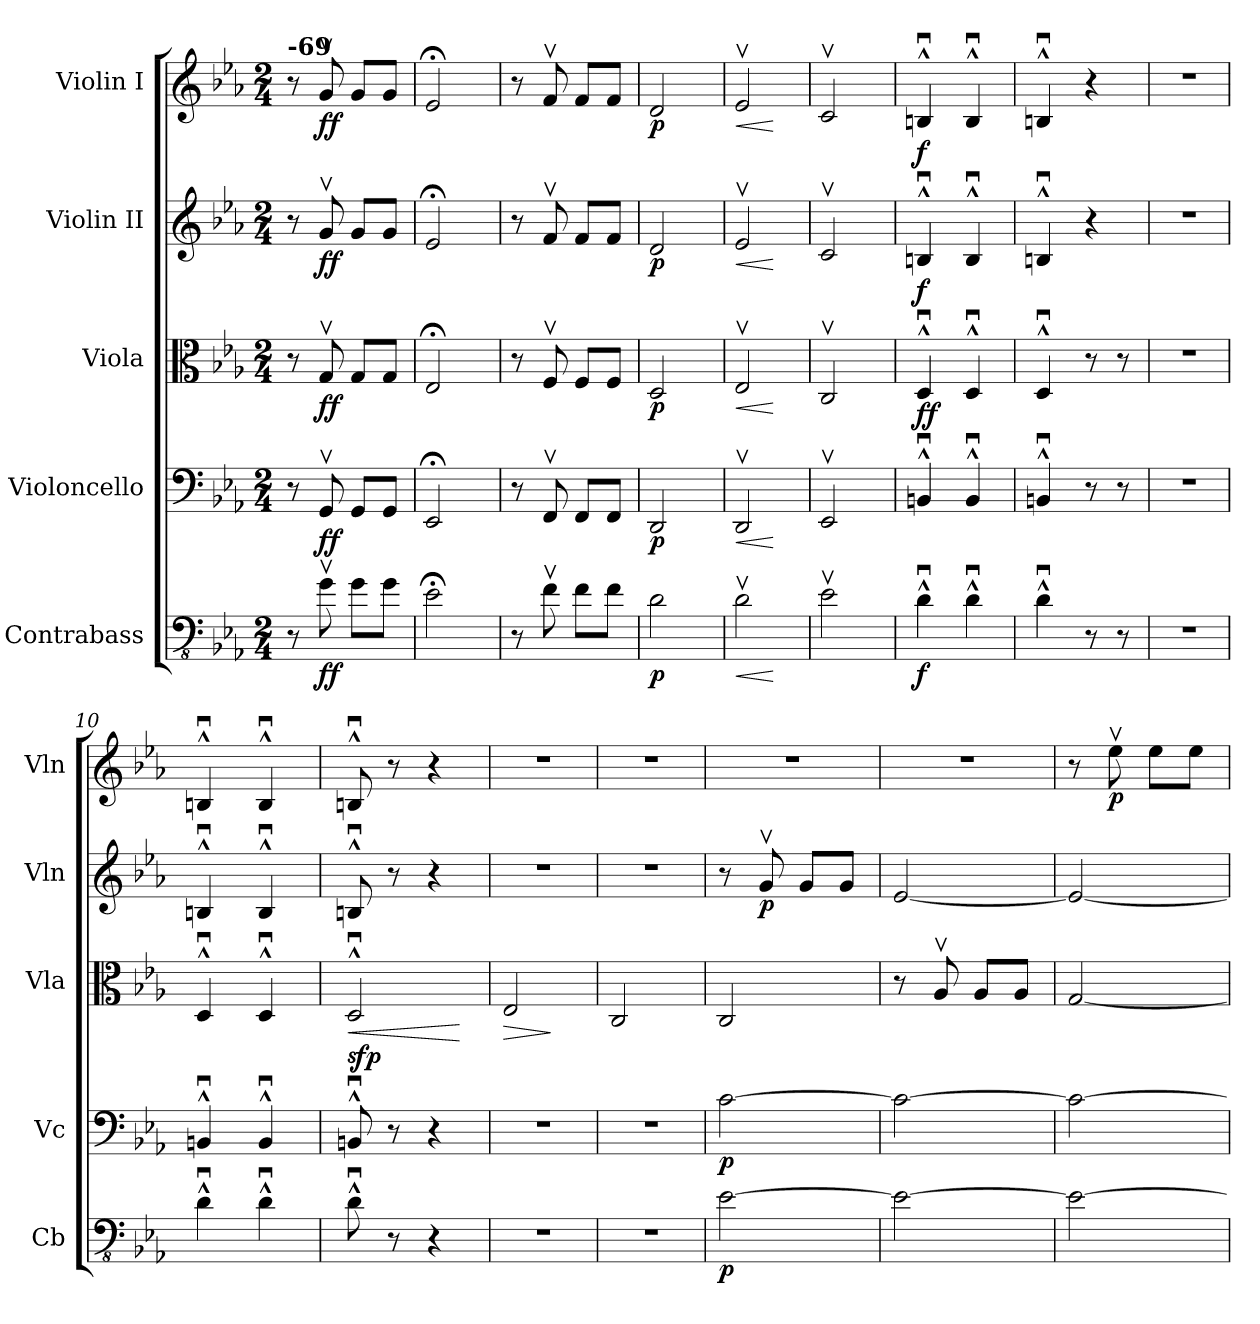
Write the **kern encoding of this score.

**kern	**dynam	**kern	**dynam	**kern	**dynam	**kern	**dynam	**kern	**dynam
*part5	*part5	*part4	*part4	*part3	*part3	*part2	*part2	*part1	*part1
*staff5	*staff5	*staff4	*staff4	*staff3	*staff3	*staff2	*staff2	*staff1	*staff1
*I"Contrabass	*	*I"Violoncello	*	*I"Viola	*	*I"Violin II	*	*I"Violin I	*
*I'Cb	*	*I'Vc	*	*I'Vla	*	*I'Vln	*	*I'Vln	*
*clefFv4	*	*clefF4	*	*clefC3	*	*clefG2	*	*clefG2	*
*ITrd7c12	*	*	*	*	*	*	*	*	*
*k[b-e-a-]	*	*k[b-e-a-]	*	*k[b-e-a-]	*	*k[b-e-a-]	*	*k[b-e-a-]	*
*M2/4	*	*M2/4	*	*M2/4	*	*M2/4	*	*M2/4	*
*MM120	*	*MM120	*	*MM120	*	*MM120	*	*MM120	*
=1	=1	=1	=1	=1	=1	=1	=1	=1	=1
!	!	!	!	!	!	!	!	!LO:TX:a:B:t=-69	!
8r	.	8r	.	8r	.	8r	.	8r	.
!	!LO:DY:b	!	!LO:DY:b	!	!LO:DY:b	!	!LO:DY:b	!	!LO:DY:b
8GGv\	ff	8GGv/	ff	8Gv/	ff	8gv/	ff	8gv/	ff
8GG\L	.	8GG/L	.	8G/L	.	8g/L	.	8g/L	.
8GG\J	.	8GG/J	.	8G/J	.	8g/J	.	8g/J	.
=2	=2	=2	=2	=2	=2	=2	=2	=2	=2
2EE-;<\	.	2EE-;</	.	2E-;</	.	2e-;</	.	2e-;</	.
=3	=3	=3	=3	=3	=3	=3	=3	=3	=3
8r	.	8r	.	8r	.	8r	.	8r	.
8FFv\	.	8FFv/	.	8Fv/	.	8fv/	.	8fv/	.
8FF\L	.	8FF/L	.	8F/L	.	8f/L	.	8f/L	.
8FF\J	.	8FF/J	.	8F/J	.	8f/J	.	8f/J	.
=4	=4	=4	=4	=4	=4	=4	=4	=4	=4
!	!LO:DY:b	!	!LO:DY:b	!	!LO:DY:b	!	!LO:DY:b	!	!LO:DY:b
2DD\	p	2DD/	p	2D/	p	2d/	p	2d/	p
=5	=5	=5	=5	=5	=5	=5	=5	=5	=5
!	!LO:HP:b	!	!LO:HP:b	!	!LO:HP:b	!	!LO:HP:b	!	!LO:HP:b
2DDv\	<	2DDv/	<	2E-v/	<	2e-v/	<	2e-v/	<
.	[	.	[	.	[	.	[	.	[
=6	=6	=6	=6	=6	=6	=6	=6	=6	=6
2EE-v\	.	2EE-v/	.	2Cv/	.	2cv/	.	2cv/	.
=7	=7	=7	=7	=7	=7	=7	=7	=7	=7
!	!LO:DY:b	!	!LO:DY:b	!	!	!	!	!	!
!	!	!	!LO:DY:n=1:a	!	!LO:DY:a	!	!LO:DY:a	!	!
4DDu^^\	f	4BBnu^^/	f f	4Du^^/	f	4Bnu^^/	f	4Bnu^^/	.
4DDu^^\	.	4BBu^^/	.	4Du^^/	.	4Bu^^/	.	4Bu^^/	.
=8	=8	=8	=8	=8	=8	=8	=8	=8	=8
4DDu^^\	.	4BBnu^^/	.	4Du^^/	.	4Bnu^^/	.	4Bnu^^/	.
8r	.	8r	.	8r	.	4r	.	4r	.
8r	.	8r	.	8r	.	.	.	.	.
=9	=9	=9	=9	=9	=9	=9	=9	=9	=9
2r	.	2r	.	2r	.	2r	.	2r	.
=10	=10	=10	=10	=10	=10	=10	=10	=10	=10
4DDu^^\	.	4BBnu^^/	.	4Du^^/	.	4Bnu^^/	.	4Bnu^^/	.
4DDu^^\	.	4BBu^^/	.	4Du^^/	.	4Bu^^/	.	4Bu^^/	.
=11	=11	=11	=11	=11	=11	=11	=11	=11	=11
!	!	!	!LO:DY:a	!	!LO:HP:b	!	!	!	!
8DDu^^\	.	8BBnu^^/	sfp	2Du^^/	<	8Bnu^^/	.	8Bnu^^/	.
8r	.	8r	.	.	.	8r	.	8r	.
4r	.	4r	.	.	.	4r	.	4r	.
.	.	.	.	.	[	.	.	.	.
=12	=12	=12	=12	=12	=12	=12	=12	=12	=12
!	!	!	!	!	!LO:HP:b	!	!	!	!
2r	.	2r	.	2E-/	>	2r	.	2r	.
.	.	.	.	.	]	.	.	.	.
=13	=13	=13	=13	=13	=13	=13	=13	=13	=13
2r	.	2r	.	2C/	.	2r	.	2r	.
=14	=14	=14	=14	=14	=14	=14	=14	=14	=14
!	!LO:DY:b	!	!LO:DY:b	!	!	!	!	!	!
[2EE-\	p	[2c\	p	2C/	.	8r	.	2r	.
!	!	!	!	!	!	!	!LO:DY:b	!	!
.	.	.	.	.	.	8gv/	p	.	.
.	.	.	.	.	.	8g/L	.	.	.
.	.	.	.	.	.	8g/J	.	.	.
=15	=15	=15	=15	=15	=15	=15	=15	=15	=15
2EE-\_	.	2c\_	.	8r	.	[2e-/	.	2r	.
.	.	.	.	8A-v/	.	.	.	.	.
.	.	.	.	8A-/L	.	.	.	.	.
.	.	.	.	8A-/J	.	.	.	.	.
!!LO:PB:g=z
=16	=16	=16	=16	=16	=16	=16	=16	=16	=16
2EE-\_	.	2c\_	.	[2G/	.	2e-/_	.	8r	.
!	!	!	!	!	!	!	!	!	!LO:DY:b
.	.	.	.	.	.	.	.	8ee-v\	p
.	.	.	.	.	.	.	.	8ee-\L	.
.	.	.	.	.	.	.	.	8ee-\J	.
=	=	=	=	=	=	=	=	=	=
*-	*-	*-	*-	*-	*-	*-	*-	*-	*-
